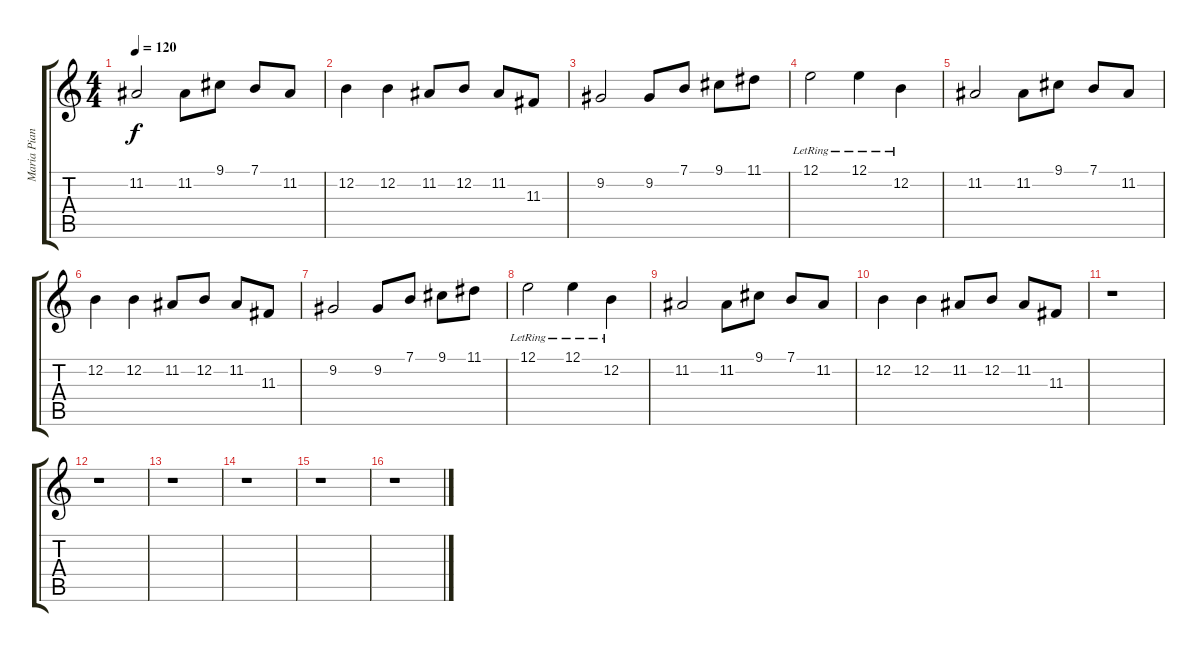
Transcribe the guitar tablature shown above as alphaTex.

\track ("Maria Piano" "Maria Pian") {instrument electricgrandpiano}
\staff {score tabs}
\tuning (E4 B3 G3 D3 A2 E2) {hide}
\ts (4 4)
\tempo 120
\clef g2
\ks c
11.2.2{dy f} 11.2.8 9.1.8 7.1.8 11.2.8 |
12.2.4 12.2.4 11.2.8 12.2.8 11.2.8 11.3.8 |
9.2.2{instrument electricgrandpiano} 9.2.8 7.1.8 9.1.8 11.1.8 |
12.1{lr}.2 12.1{lr}.4 12.2{lr}.4 |
11.2.2 11.2.8 9.1.8 7.1.8 11.2.8 |
12.2.4 12.2.4 11.2.8 12.2.8 11.2.8 11.3.8 |
9.2.2{instrument electricgrandpiano} 9.2.8 7.1.8 9.1.8 11.1.8 |
12.1{lr}.2 12.1{lr}.4 12.2{lr}.4 |
11.2.2 11.2.8 9.1.8 7.1.8 11.2.8 |
12.2.4 12.2.4 11.2.8 12.2.8 11.2.8 11.3.8 |
r.1 |
r.1 |
r.1 |
r.1 |
r.1 |
r.1
